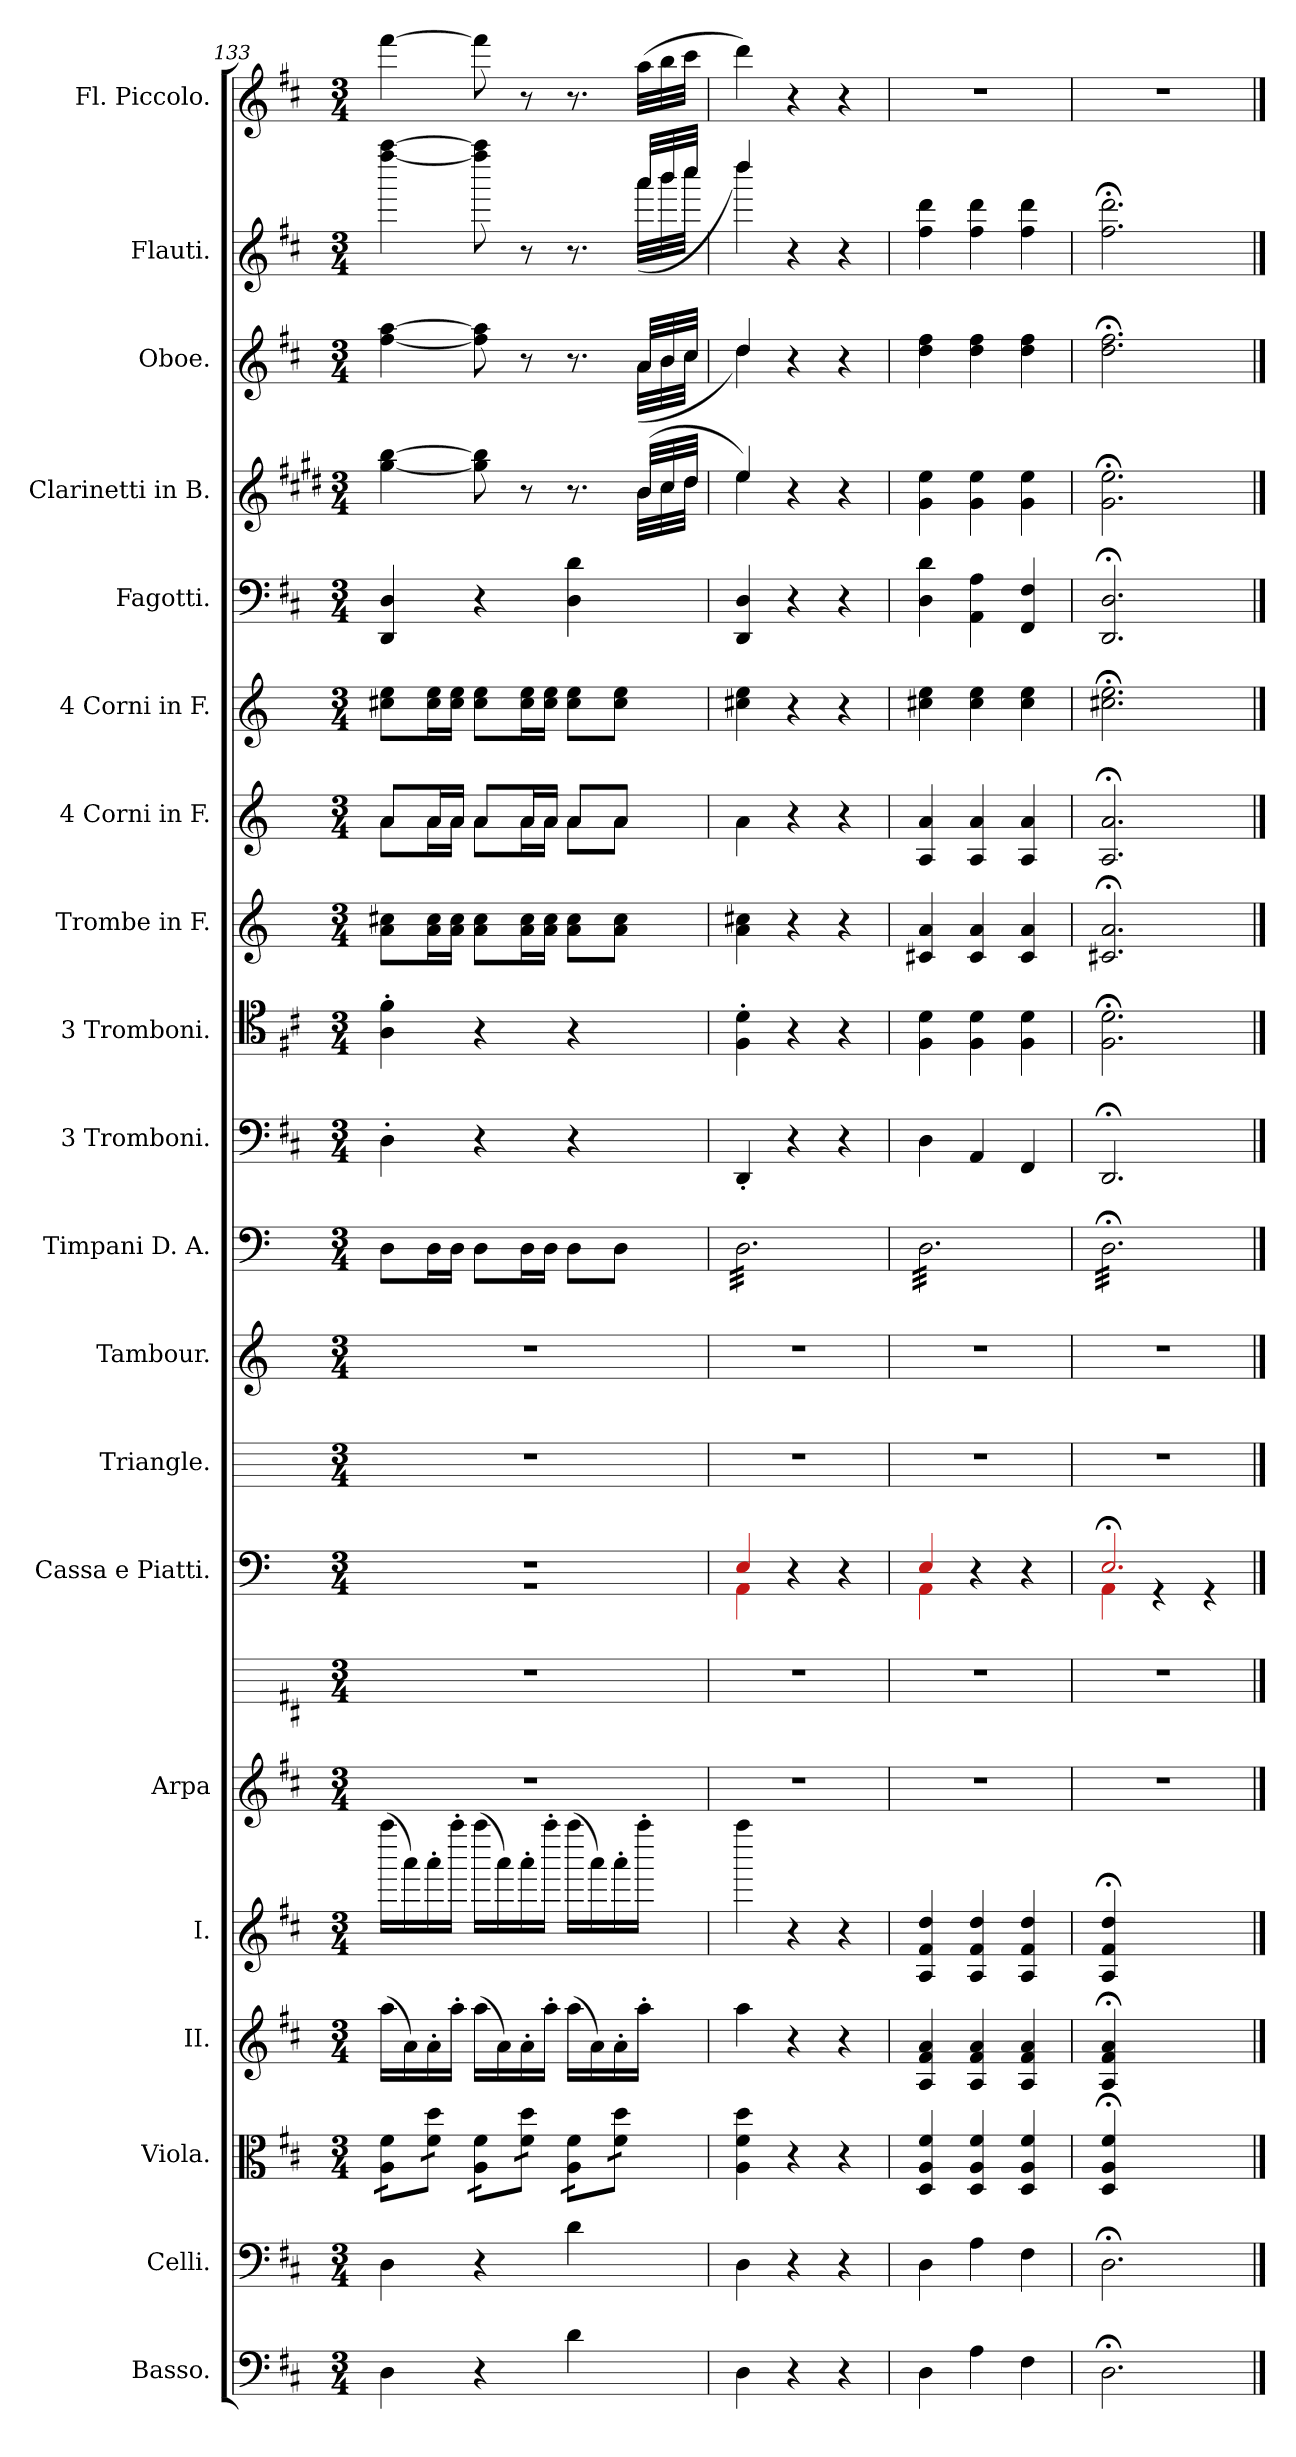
**kern	**kern	**kern	**kern	**kern	**kern	**kern	**kern	**kern	**kern	**kern	**kern	**kern	**kern	**kern	**kern	**kern	**kern	**kern	**kern	**kern
*part20	*part19	*part18	*part17	*part16	*part15	*part15	*part14	*part13	*part12	*part11	*part10	*part9	*part8	*part7	*part6	*part5	*part4	*part3	*part2	*part1
*staff21	*staff20	*staff19	*staff18	*staff17	*staff16	*staff15	*staff14	*staff13	*staff12	*staff11	*staff10	*staff9	*staff8	*staff7	*staff6	*staff5	*staff4	*staff3	*staff2	*staff1
*I"Basso.	*I"Celli.	*I"Viola.	*I"II.	*I"I.	*I"Arpa	*	*I"Cassa e Piatti.	*I"Triangle.	*I"Tambour.	*I"Timpani D. A.	*I"3 Tromboni.	*I"3 Tromboni.	*I"Trombe in F.	*I"4 Corni in F.	*I"4 Corni in F.	*I"Fagotti.	*I"Clarinetti in B.	*I"Oboe.	*I"Flauti.	*I"Fl. Piccolo.
*I'b	*	*I'vla	*	*	*I'arp	*	*I'piatti	*	*I'tamb	*I'timp	*I'trb	*I'trb	*I'tr in F	*I'cor in F	*I'cor in F	*I'fag	*	*I'ob	*I'fl	*I'picc
*clefF4	*clefF4	*clefC3	*clefG2	*clefG2	*clefG2	*	*clefF4	*	*clefG2	*clefF4	*clefF4	*clefC4	*clefG2	*clefG2	*clefG2	*clefF4	*clefG2	*clefG2	*clefG2	*clefG2
*ITrd8c12	*	*	*	*	*	*	*	*	*	*	*	*	*ITrd-3c-5	*ITrd4c7	*ITrd4c7	*	*ITrd1c2	*	*	*
*k[f#c#]	*k[f#c#]	*k[f#c#]	*k[f#c#]	*k[f#c#]	*k[f#c#]	*k[f#c#]	*k[]	*k[]	*k[]	*k[]	*k[f#c#]	*k[f#c#]	*k[b-]	*k[b-]	*k[b-]	*k[f#c#]	*k[f#c#]	*k[f#c#]	*k[f#c#]	*k[f#c#]
*M3/4	*M3/4	*M3/4	*M3/4	*M3/4	*M3/4	*M3/4	*M3/4	*M3/4	*M3/4	*M3/4	*M3/4	*M3/4	*M3/4	*M3/4	*M3/4	*M3/4	*M3/4	*M3/4	*M3/4	*M3/4
=133	=133	=133	=133	=133	=133	=133	=133	=133	=133	=133	=133	=133	=133	=133	=133	=133	=133	=133	=133	=133
*	*	*	*	*	*	*	*^	*	*	*	*	*	*	*^	*	*	*^	*^	*^	*
*	*	*	*	*	*	*	*	*^	*	*	*	*	*	*	*	*	*	*	*	*	*	*	*	*	*
*	*	*tremolo	*	*	*	*	*	*	*	*	*	*	*	*	*	*	*	*	*	*	*	*	*	*	*	*
4DD\	4D\	16A\ 16f#\LL	(16aa\LL	(16aaaa\LL	2.r	2.r	2.r	2.rF	2.rBB	2.r	2.r	8D\L	4D'\	4A'\ 4f#'\	8dd\ 8ff#X\L	8d/L	8d\L	8f#X\ 8a\L	4DD/ 4D/	[4ff#\ [4aa\	4.ryy	[4ff#\ [4aa\	4.ryy	[4ffff#\ [4aaaa\	4.ryy	[4fff#\
.	.	16A\ 16f#\	16a\)	16aaa\)	.	.	.	.	.	.	.	.	.	.	.	.	.	.	.	.	.	.	.	.	.	.
.	.	16f#\ 16dd\	16a'\	16aaa'\	.	.	.	.	.	.	.	16D\L	.	.	16dd\ 16ff#\L	16d/L	16d\L	16f#\ 16a\L	.	.	.	.	.	.	.	.
.	.	16f#\ 16dd\JJ	16aa'\JJ	16aaaa'\JJ	.	.	.	.	.	.	.	16D\JJ	.	.	16dd\ 16ff#\JJ	16d/JJ	16d\JJ	16f#\ 16a\JJ	.	.	.	.	.	.	.	.
4r	4r	16A\ 16f#\LL	(16aa\LL	(16aaaa\LL	.	.	.	.	.	.	.	8D\L	4r	4r	8dd\ 8ff#\L	8d/L	8d\L	8f#\ 8a\L	4r	8ff#]\ 8aa]\	.	8ff#]\ 8aa]\	.	8ffff#]\ 8aaaa]\	.	8fff#\]
.	.	16A\ 16f#\	16a\)	16aaa\)	.	.	.	.	.	.	.	.	.	.	.	.	.	.	.	.	.	.	.	.	.	.
.	.	16f#\ 16dd\	16a'\	16aaa'\	.	.	.	.	.	.	.	16D\L	.	.	16dd\ 16ff#\L	16d/L	16d\L	16f#\ 16a\L	.	8r	8ryy	8r	8ryy	8r	8ryy	8r
.	.	16f#\ 16dd\JJ	16aa'\JJ	16aaaa'\JJ	.	.	.	.	.	.	.	16D\JJ	.	.	16dd\ 16ff#\JJ	16d/JJ	16d\JJ	16f#\ 16a\JJ	.	.	.	.	.	.	.	.
4D\	4d\	16A\ 16f#\LL	(16aa\LL	(16aaaa\LL	.	.	.	.	.	.	.	8D\L	4r	4r	8dd\ 8ff#\L	8d/L	8d\L	8f#\ 8a\L	4D\ 4d\	8.r	8.ryy	8.r	8.ryy	8.r	8.ryy	8.r
.	.	16A\ 16f#\	16a\)	16aaa\)	.	.	.	.	.	.	.	.	.	.	.	.	.	.	.	.	.	.	.	.	.	.
.	.	16f#\ 16dd\	16a'\	16aaa'\	.	.	.	.	.	.	.	8D\J	.	.	8dd\ 8ff#\J	8d/J	8d\J	8f#\ 8a\J	.	.	.	.	.	.	.	.
*	*	*	*	*	*	*	*	*	*	*	*	*	*	*	*	*	*	*	*	*Xtuplet	*	*Xtuplet	*	*Xtuplet	*	*Xtuplet
.	.	16f#\ 16dd\JJ	16aa'\JJ	16aaaa'\JJ	.	.	.	.	.	.	.	.	.	.	.	.	.	.	.	(48a/LLL	48a\LLL	48a/LLL	(>48a\LLL	48aaa/LLL	(>48aaa\LLL	(48aa\LLL
*	*	*Xtremolo	*	*	*	*	*	*	*	*	*	*	*	*	*	*	*	*	*	*	*	*	*	*	*	*
.	.	.	.	.	.	.	.	.	.	.	.	.	.	.	.	.	.	.	.	48b/	48b\	48b/	48b\	48bbb/	48bbb\	48bb\
.	.	.	.	.	.	.	.	.	.	.	.	.	.	.	.	.	.	.	.	48cc#/JJJ	48cc#\JJJ	48cc#/JJJ	48cc#\JJJ	48cccc#/JJJ	48cccc#\JJJ	48ccc#\JJJ
*	*	*	*	*	*	*	*	*v	*v	*	*	*	*	*	*	*v	*v	*	*	*	*	*	*	*	*	*
=134	=134	=134	=134	=134	=134	=134	=134	=134	=134	=134	=134	=134	=134	=134	=134	=134	=134	=134	=134	=134	=134	=134	=134	=134
*	*	*	*	*	*	*	*	*	*	*	*tremolo	*	*	*	*	*	*	*	*	*	*	*	*	*
4DD\	4D\	4A\ 4f#\ 4dd\	4aa\	4aaaa\	2.r	2.r	4Rcc/	4Rf\	2.r	2.r	32D\LLL	4DD'/	4F#'\ 4d'\	4dd\ 4ff#X\	4d\	4f#X\ 4a\	4DD/ 4D/	4dd/)	4dd\	4dd/	4dd\)	4dddd/	4dddd\)	4ddd\)
.	.	.	.	.	.	.	.	.	.	.	32D\	.	.	.	.	.	.	.	.	.	.	.	.	.
.	.	.	.	.	.	.	.	.	.	.	32D\	.	.	.	.	.	.	.	.	.	.	.	.	.
.	.	.	.	.	.	.	.	.	.	.	32D\	.	.	.	.	.	.	.	.	.	.	.	.	.
.	.	.	.	.	.	.	.	.	.	.	32D\	.	.	.	.	.	.	.	.	.	.	.	.	.
.	.	.	.	.	.	.	.	.	.	.	32D\	.	.	.	.	.	.	.	.	.	.	.	.	.
.	.	.	.	.	.	.	.	.	.	.	32D\	.	.	.	.	.	.	.	.	.	.	.	.	.
.	.	.	.	.	.	.	.	.	.	.	32D\	.	.	.	.	.	.	.	.	.	.	.	.	.
4r	4r	4r	4r	4r	.	.	4r	4ryy	.	.	32D\	4r	4r	4r	4r	4r	4r	4r	4ryy	4r	4ryy	4r	4ryy	4r
.	.	.	.	.	.	.	.	.	.	.	32D\	.	.	.	.	.	.	.	.	.	.	.	.	.
.	.	.	.	.	.	.	.	.	.	.	32D\	.	.	.	.	.	.	.	.	.	.	.	.	.
.	.	.	.	.	.	.	.	.	.	.	32D\	.	.	.	.	.	.	.	.	.	.	.	.	.
.	.	.	.	.	.	.	.	.	.	.	32D\	.	.	.	.	.	.	.	.	.	.	.	.	.
.	.	.	.	.	.	.	.	.	.	.	32D\	.	.	.	.	.	.	.	.	.	.	.	.	.
.	.	.	.	.	.	.	.	.	.	.	32D\	.	.	.	.	.	.	.	.	.	.	.	.	.
.	.	.	.	.	.	.	.	.	.	.	32D\	.	.	.	.	.	.	.	.	.	.	.	.	.
4r	4r	4r	4r	4r	.	.	4r	4ryy	.	.	32D\	4r	4r	4r	4r	4r	4r	4r	4ryy	4r	4ryy	4r	4ryy	4r
.	.	.	.	.	.	.	.	.	.	.	32D\	.	.	.	.	.	.	.	.	.	.	.	.	.
.	.	.	.	.	.	.	.	.	.	.	32D\	.	.	.	.	.	.	.	.	.	.	.	.	.
.	.	.	.	.	.	.	.	.	.	.	32D\	.	.	.	.	.	.	.	.	.	.	.	.	.
.	.	.	.	.	.	.	.	.	.	.	32D\	.	.	.	.	.	.	.	.	.	.	.	.	.
.	.	.	.	.	.	.	.	.	.	.	32D\	.	.	.	.	.	.	.	.	.	.	.	.	.
.	.	.	.	.	.	.	.	.	.	.	32D\	.	.	.	.	.	.	.	.	.	.	.	.	.
.	.	.	.	.	.	.	.	.	.	.	32D\JJJ	.	.	.	.	.	.	.	.	.	.	.	.	.
*	*	*	*	*	*	*	*	*	*	*	*	*	*	*	*	*	*	*v	*v	*	*	*v	*v	*
*	*	*	*	*	*	*	*	*	*	*	*	*	*	*	*	*	*	*	*v	*v	*	*
=135	=135	=135	=135	=135	=135	=135	=135	=135	=135	=135	=135	=135	=135	=135	=135	=135	=135	=135	=135	=135	=135
4DD\	4D\	4D/ 4A/ 4f#/	4A/ 4f#/ 4a/	4A/ 4f#/ 4dd/	2.r	2.r	4Rcc/	4Rf\	2.r	2.r	32D\LLL	4D\	4F#\ 4d\	4f#X/ 4dd/	4D/ 4d/	4f#X\ 4a\	4D\ 4d\	4f#\ 4dd\	4dd\ 4ff#\	4ff#\ 4ddd\	2.r
.	.	.	.	.	.	.	.	.	.	.	32D\	.	.	.	.	.	.	.	.	.	.
.	.	.	.	.	.	.	.	.	.	.	32D\	.	.	.	.	.	.	.	.	.	.
.	.	.	.	.	.	.	.	.	.	.	32D\	.	.	.	.	.	.	.	.	.	.
.	.	.	.	.	.	.	.	.	.	.	32D\	.	.	.	.	.	.	.	.	.	.
.	.	.	.	.	.	.	.	.	.	.	32D\	.	.	.	.	.	.	.	.	.	.
.	.	.	.	.	.	.	.	.	.	.	32D\	.	.	.	.	.	.	.	.	.	.
.	.	.	.	.	.	.	.	.	.	.	32D\	.	.	.	.	.	.	.	.	.	.
4AA\	4A\	4D/ 4A/ 4f#/	4A/ 4f#/ 4a/	4A/ 4f#/ 4dd/	.	.	4r	4ryy	.	.	32D\	4AA/	4F#\ 4d\	4f#/ 4dd/	4D/ 4d/	4f#\ 4a\	4AA\ 4A\	4f#\ 4dd\	4dd\ 4ff#\	4ff#\ 4ddd\	.
.	.	.	.	.	.	.	.	.	.	.	32D\	.	.	.	.	.	.	.	.	.	.
.	.	.	.	.	.	.	.	.	.	.	32D\	.	.	.	.	.	.	.	.	.	.
.	.	.	.	.	.	.	.	.	.	.	32D\	.	.	.	.	.	.	.	.	.	.
.	.	.	.	.	.	.	.	.	.	.	32D\	.	.	.	.	.	.	.	.	.	.
.	.	.	.	.	.	.	.	.	.	.	32D\	.	.	.	.	.	.	.	.	.	.
.	.	.	.	.	.	.	.	.	.	.	32D\	.	.	.	.	.	.	.	.	.	.
.	.	.	.	.	.	.	.	.	.	.	32D\	.	.	.	.	.	.	.	.	.	.
4FF#\	4F#\	4D/ 4A/ 4f#/	4A/ 4f#/ 4a/	4A/ 4f#/ 4dd/	.	.	4r	4ryy	.	.	32D\	4FF#/	4F#\ 4d\	4f#/ 4dd/	4D/ 4d/	4f#\ 4a\	4FF#/ 4F#/	4f#\ 4dd\	4dd\ 4ff#\	4ff#\ 4ddd\	.
.	.	.	.	.	.	.	.	.	.	.	32D\	.	.	.	.	.	.	.	.	.	.
.	.	.	.	.	.	.	.	.	.	.	32D\	.	.	.	.	.	.	.	.	.	.
.	.	.	.	.	.	.	.	.	.	.	32D\	.	.	.	.	.	.	.	.	.	.
.	.	.	.	.	.	.	.	.	.	.	32D\	.	.	.	.	.	.	.	.	.	.
.	.	.	.	.	.	.	.	.	.	.	32D\	.	.	.	.	.	.	.	.	.	.
.	.	.	.	.	.	.	.	.	.	.	32D\	.	.	.	.	.	.	.	.	.	.
.	.	.	.	.	.	.	.	.	.	.	32D\JJJ	.	.	.	.	.	.	.	.	.	.
=136	=136	=136	=136	=136	=136	=136	=136	=136	=136	=136	=136	=136	=136	=136	=136	=136	=136	=136	=136	=136	=136
!	!	!LO:N:vis=4	!LO:N:vis=4	!LO:N:vis=4	!	!	!	!	!	!	!	!	!	!	!	!	!	!	!	!	!
2.DD;<\	2.D;<\	2.D;</ 2.A;</ 2.f#;</	2.A;</ 2.f#;</ 2.a;</	2.A;</ 2.f#;</ 2.dd;</	2.r	2.r	2.Rcc;</	4Rf\	2.r	2.r	32D;<\LLL	2.DD;</	2.F#;<\ 2.d;<\	2.f#X;</ 2.dd;</	2.D;</ 2.d;</	2.f#X;<\ 2.a;<\	2.DD;</ 2.D;</	2.f#;<\ 2.dd;<\	2.dd;<\ 2.ff#;<\	2.ff#;<\ 2.ddd;<\	2.r
.	.	.	.	.	.	.	.	.	.	.	32D;<\	.	.	.	.	.	.	.	.	.	.
.	.	.	.	.	.	.	.	.	.	.	32D;<\	.	.	.	.	.	.	.	.	.	.
.	.	.	.	.	.	.	.	.	.	.	32D;<\	.	.	.	.	.	.	.	.	.	.
.	.	.	.	.	.	.	.	.	.	.	32D;<\	.	.	.	.	.	.	.	.	.	.
.	.	.	.	.	.	.	.	.	.	.	32D;<\	.	.	.	.	.	.	.	.	.	.
.	.	.	.	.	.	.	.	.	.	.	32D;<\	.	.	.	.	.	.	.	.	.	.
.	.	.	.	.	.	.	.	.	.	.	32D;<\	.	.	.	.	.	.	.	.	.	.
.	.	.	.	.	.	.	.	4r	.	.	32D;<\	.	.	.	.	.	.	.	.	.	.
.	.	.	.	.	.	.	.	.	.	.	32D;<\	.	.	.	.	.	.	.	.	.	.
.	.	.	.	.	.	.	.	.	.	.	32D;<\	.	.	.	.	.	.	.	.	.	.
.	.	.	.	.	.	.	.	.	.	.	32D;<\	.	.	.	.	.	.	.	.	.	.
.	.	.	.	.	.	.	.	.	.	.	32D;<\	.	.	.	.	.	.	.	.	.	.
.	.	.	.	.	.	.	.	.	.	.	32D;<\	.	.	.	.	.	.	.	.	.	.
.	.	.	.	.	.	.	.	.	.	.	32D;<\	.	.	.	.	.	.	.	.	.	.
.	.	.	.	.	.	.	.	.	.	.	32D;<\	.	.	.	.	.	.	.	.	.	.
.	.	.	.	.	.	.	.	4r	.	.	32D;<\	.	.	.	.	.	.	.	.	.	.
.	.	.	.	.	.	.	.	.	.	.	32D;<\	.	.	.	.	.	.	.	.	.	.
.	.	.	.	.	.	.	.	.	.	.	32D;<\	.	.	.	.	.	.	.	.	.	.
.	.	.	.	.	.	.	.	.	.	.	32D;<\	.	.	.	.	.	.	.	.	.	.
.	.	.	.	.	.	.	.	.	.	.	32D;<\	.	.	.	.	.	.	.	.	.	.
.	.	.	.	.	.	.	.	.	.	.	32D;<\	.	.	.	.	.	.	.	.	.	.
.	.	.	.	.	.	.	.	.	.	.	32D;<\	.	.	.	.	.	.	.	.	.	.
.	.	.	.	.	.	.	.	.	.	.	32D;<\JJJ	.	.	.	.	.	.	.	.	.	.
*	*	*	*	*	*	*	*	*	*	*	*Xtremolo	*	*	*	*	*	*	*	*	*	*
*	*	*	*	*	*	*	*v	*v	*	*	*	*	*	*	*	*	*	*	*	*	*
==	==	==	==	==	==	==	==	==	==	==	==	==	==	==	==	==	==	==	==	==
*-	*-	*-	*-	*-	*-	*-	*-	*-	*-	*-	*-	*-	*-	*-	*-	*-	*-	*-	*-	*-
